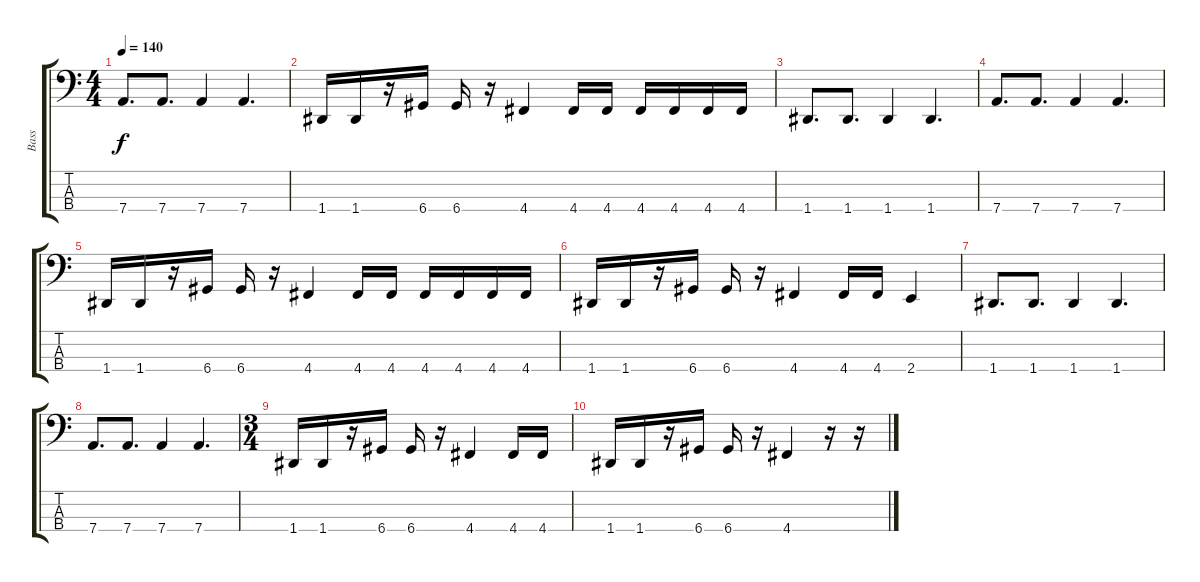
\track ("Bass" "Bass") {instrument electricbassfinger}
\staff {score tabs}
\tuning (G2 D2 A1 D1) {hide}
\ts (4 4)
\tempo 140
\clef f4
\ks c
7.4.8{d dy f} 7.4.8{d} 7.4.4 7.4.4{d} |
1.4.16 1.4.16 r.16 6.4.16 6.4.16 r.16 4.4.4 4.4.16 4.4.16 4.4.16 4.4.16 4.4.16 4.4.16 |
1.4.8{d} 1.4.8{d} 1.4.4 1.4.4{d} |
7.4.8{d} 7.4.8{d} 7.4.4 7.4.4{d} |
1.4.16 1.4.16 r.16 6.4.16 6.4.16 r.16 4.4.4 4.4.16 4.4.16 4.4.16 4.4.16 4.4.16 4.4.16 |
1.4.16 1.4.16 r.16 6.4.16 6.4.16 r.16 4.4.4 4.4.16 4.4.16 2.4.4 |
1.4.8{d} 1.4.8{d} 1.4.4 1.4.4{d} |
7.4.8{d} 7.4.8{d} 7.4.4 7.4.4{d} |
\ts (3 4)
1.4.16 1.4.16 r.16 6.4.16 6.4.16 r.16 4.4.4 4.4.16 4.4.16 |
1.4.16 1.4.16 r.16 6.4.16 6.4.16 r.16 4.4.4 r.16 r.16
